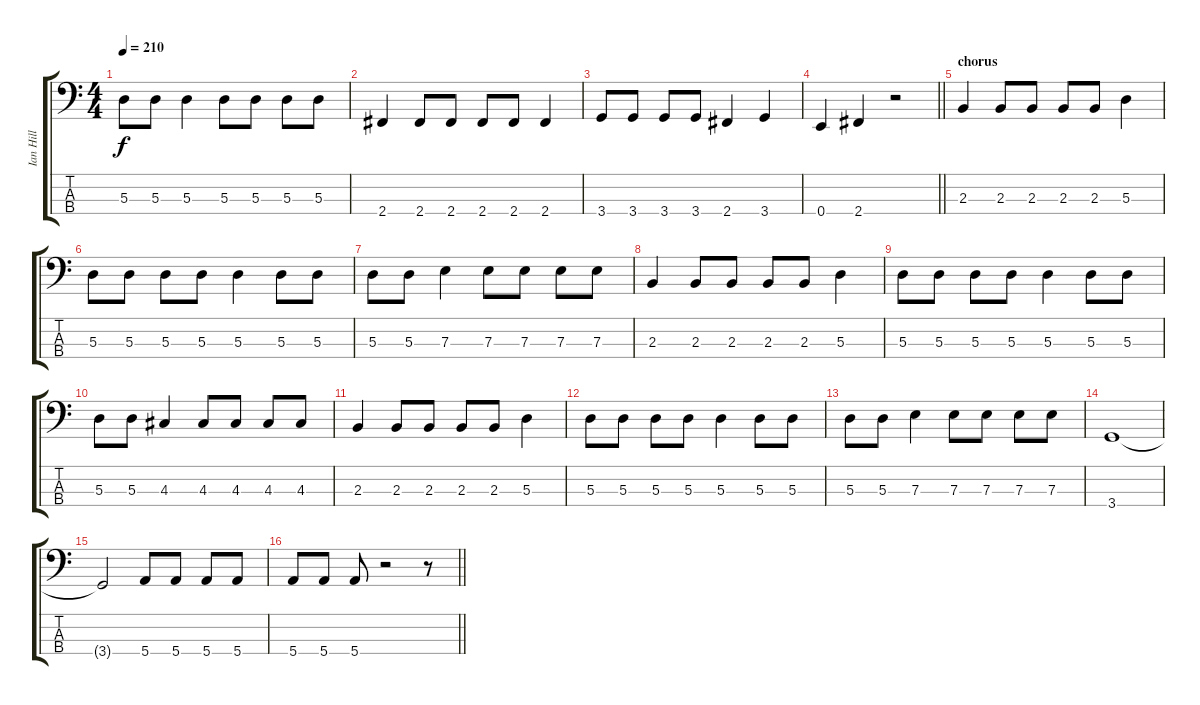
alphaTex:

\track ("Ian Hill" "Ian Hill") {instrument electricbassfinger}
\staff {score tabs}
\tuning (G2 D2 A1 E1) {hide}
\ts (4 4)
\tempo 210
\clef f4
\ks c
5.3.8{dy f} 5.3.8 5.3.4 5.3.8 5.3.8 5.3.8 5.3.8 |
2.4.4 2.4.8 2.4.8 2.4.8 2.4.8 2.4.4 |
3.4.8 3.4.8 3.4.8 3.4.8 2.4.4 3.4.4 |
\barLineRight lightlight
0.4.4 2.4.4 r.2 |
\section ("" "chorus")
2.3.4 2.3.8 2.3.8 2.3.8 2.3.8 5.3.4 |
5.3.8 5.3.8 5.3.8 5.3.8 5.3.4 5.3.8 5.3.8 |
5.3.8 5.3.8 7.3.4 7.3.8 7.3.8 7.3.8 7.3.8 |
2.3.4 2.3.8 2.3.8 2.3.8 2.3.8 5.3.4 |
5.3.8 5.3.8 5.3.8 5.3.8 5.3.4 5.3.8 5.3.8 |
5.3.8 5.3.8 4.3.4 4.3.8 4.3.8 4.3.8 4.3.8 |
2.3.4 2.3.8 2.3.8 2.3.8 2.3.8 5.3.4 |
5.3.8 5.3.8 5.3.8 5.3.8 5.3.4 5.3.8 5.3.8 |
5.3.8 5.3.8 7.3.4 7.3.8 7.3.8 7.3.8 7.3.8 |
3.4.1 |
3.4{t}.2 5.4.8 5.4.8 5.4.8 5.4.8 |
\barLineRight lightlight
5.4.8 5.4.8 5.4.8 r.2 r.8
